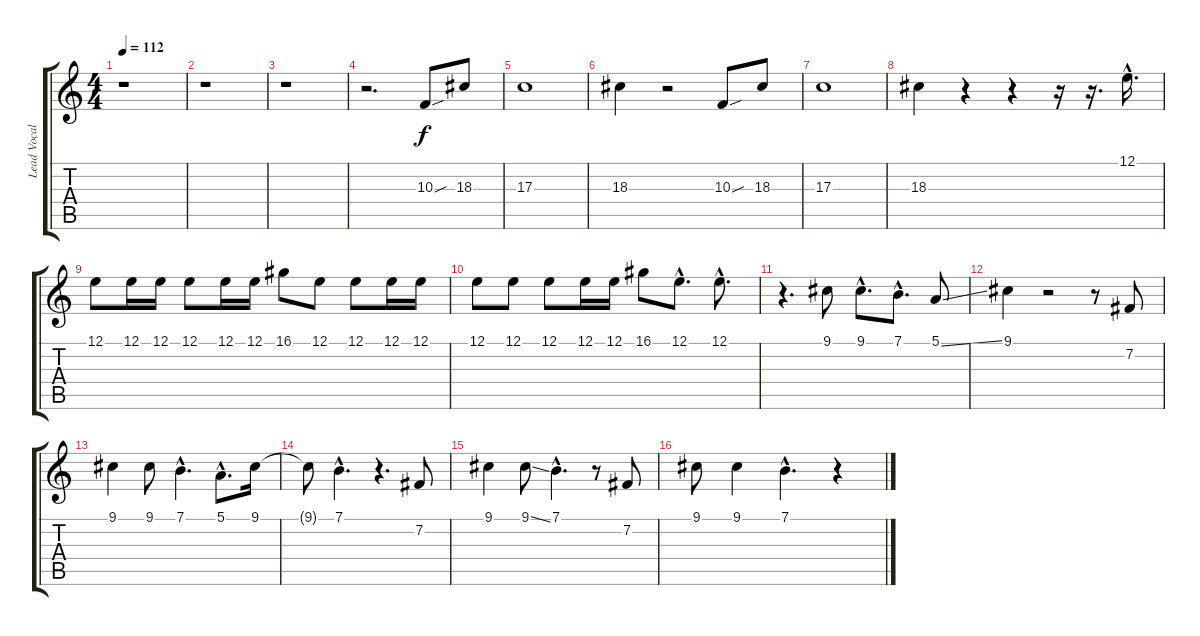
\track ("Lead Vocals" "Lead Vocal") {instrument altosax}
\staff {score tabs}
\tuning (E4 B3 G3 D3 A2 E2) {hide}
\ts (4 4)
\tempo 112
\clef g2
\ks c
r.1{dy f instrument altosax} |
r.1 |
r.1 |
r.2{d} 10.3{sou}.8 18.3.8 |
17.3.1 |
18.3.4 r.2 10.3{sou}.8 18.3.8 |
17.3.1 |
18.3.4 r.4 r.4 r.16 r.16{d} 12.1{hac}.16{d} |
12.1.8 12.1.16 12.1.16 12.1.8 12.1.16 12.1.16 16.1.8 12.1.8 12.1.8 12.1.16 12.1.16 |
12.1.8 12.1.8 12.1.8 12.1.16 12.1.16 16.1.8 12.1{hac}.8{d} 12.1{hac}.8{d} |
r.4{d} 9.1.8 9.1{hac}.8{d} 7.1{hac}.8{d} 5.1{ss}.8 |
9.1.4 r.2 r.8 7.2.8 |
9.1.4 9.1.8 7.1{hac}.4{d} 5.1{hac}.8{d} 9.1.16 |
9.1{t}.8 7.1{hac}.4{d} r.4{d} 7.2.8 |
9.1.4 9.1{ss}.8 7.1{hac}.4{d} r.8 7.2.8 |
9.1.8 9.1.4 7.1{hac}.4{d} r.4
